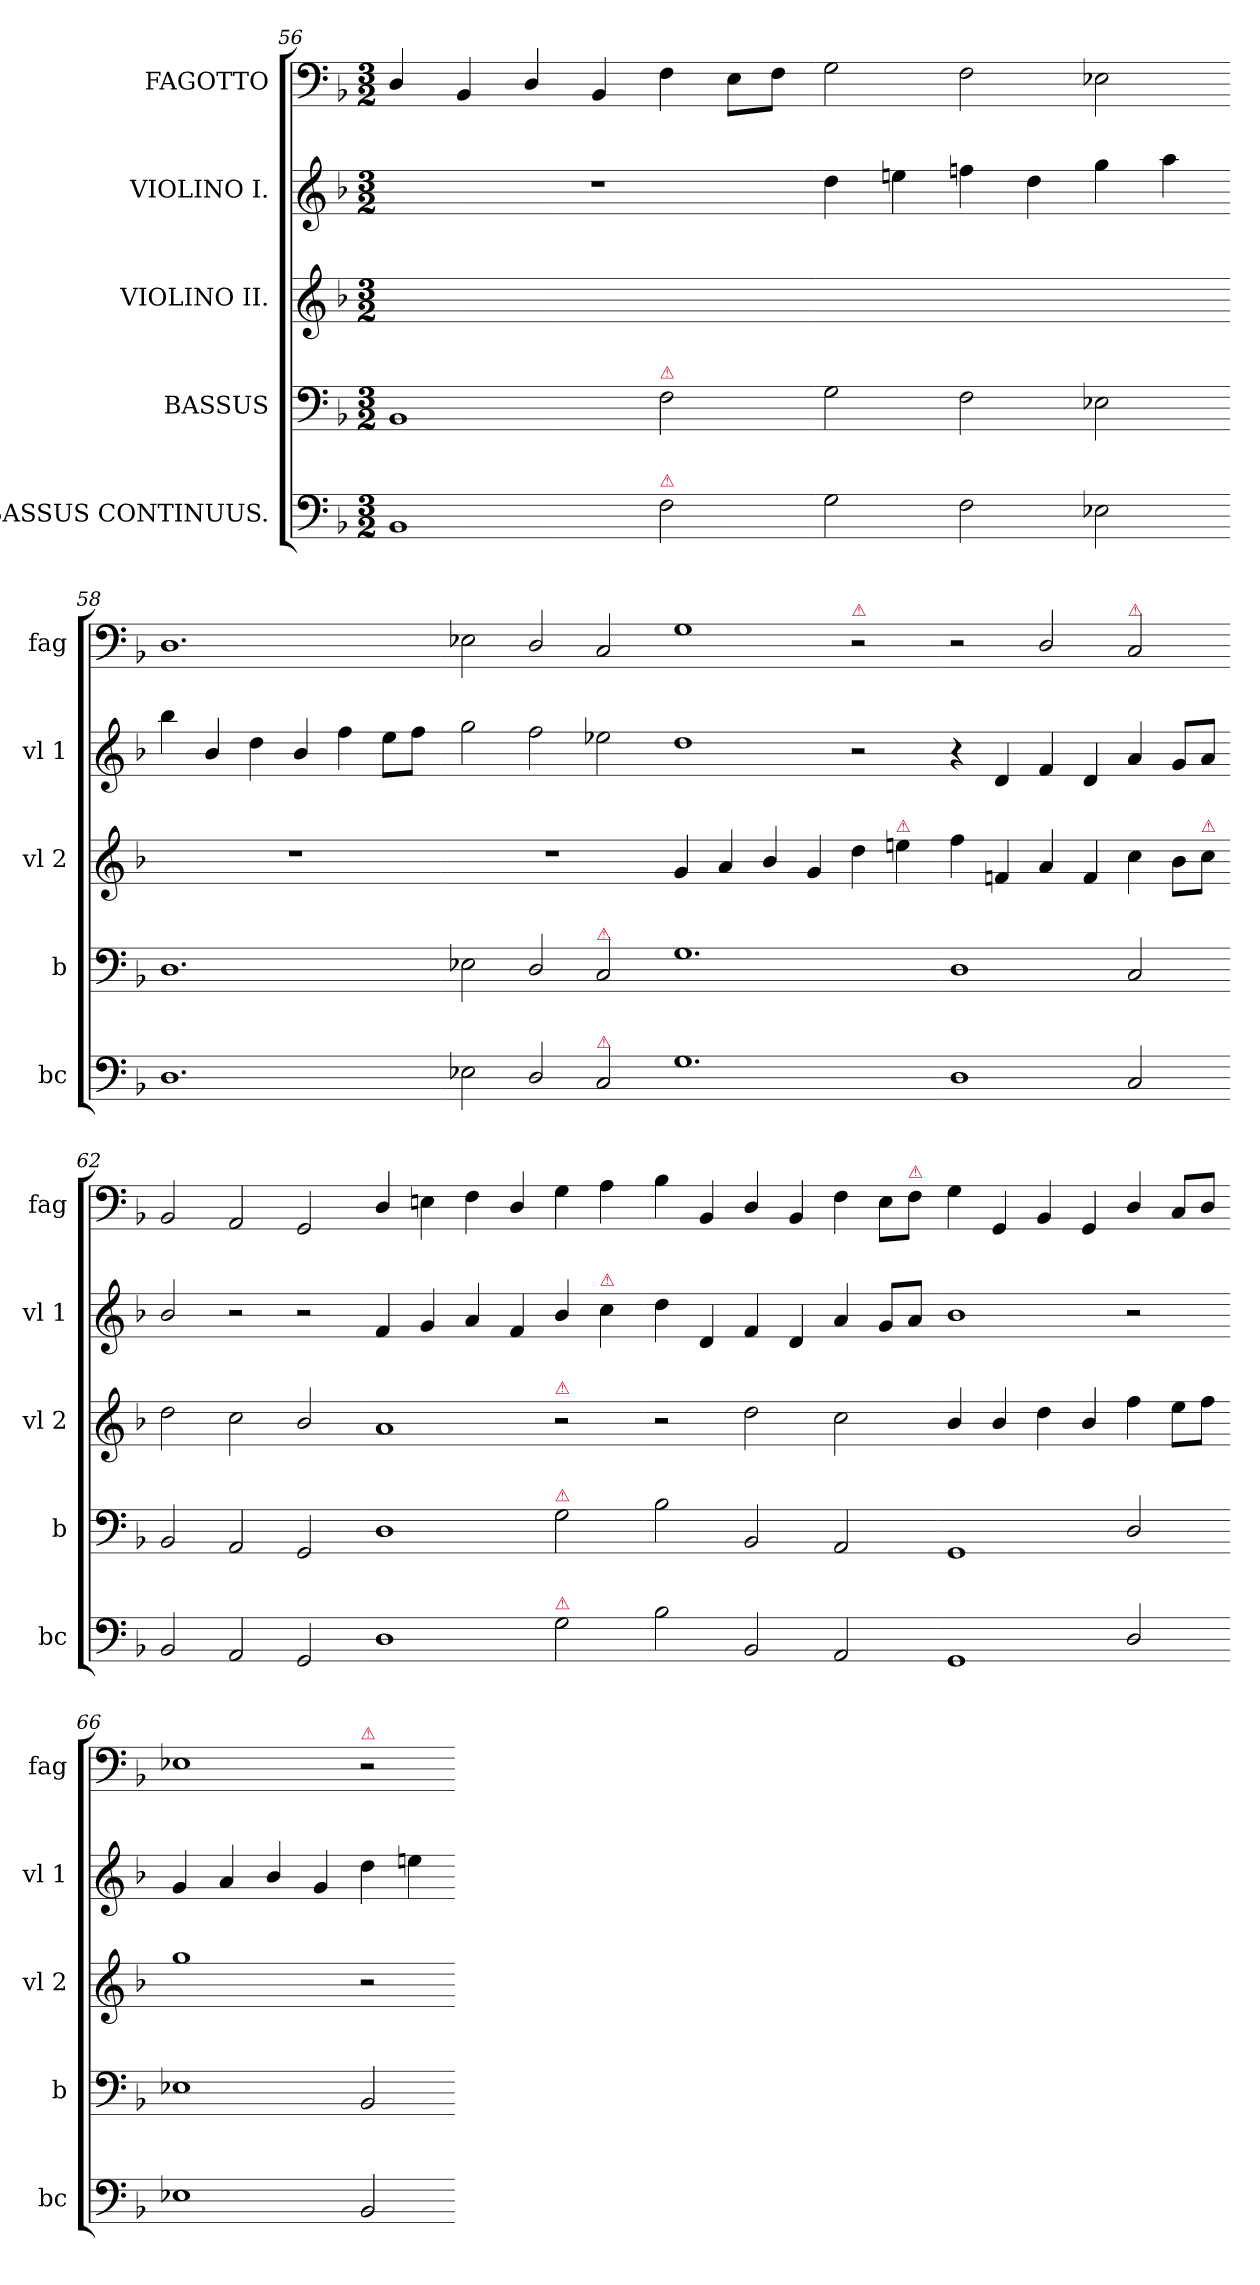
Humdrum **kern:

**kern	**kern	**kern	**kern	**kern
*part5	*part4	*part3	*part2	*part1
*staff5	*staff4	*staff3	*staff2	*staff1
*I"BASSUS CONTINUUS.	*I"BASSUS	*I"VIOLINO II.	*I"VIOLINO I.	*I"FAGOTTO
*I'bc	*I'b	*I'vl 2	*I'vl 1	*I'fag
*clefF4	*clefF4	*clefG2	*clefG2	*clefF4
*k[b-]	*k[b-]	*k[b-]	*k[b-]	*k[b-]
*M3/2	*M3/2	*M3/2	*M3/2	*M3/2
=56	=56	=56	=56	=56
1BB-	1BB-	1.ryy	1.r	4D/
.	.	.	.	4BB-/
.	.	.	.	4D/
.	.	.	.	4BB-/
!	!LO:TX:a:color=crimson:t=⚠	!	!	!
!LO:TX:a:color=crimson:t=⚠	!	!	!	!
2F\	2F\	.	.	4F\
.	.	.	.	8E\L
.	.	.	.	8F\J
=57-	=57-	=57-	=57-	=57-
2G\	2G\	1.ryy	4dd\	2G\
.	.	.	4een\	.
2F\	2F\	.	4ffn\	2F\
.	.	.	4dd\	.
2E-X\	2E-X\	.	4gg\	2E-X\
.	.	.	4aa\	.
=58-	=58-	=58-	=58-	=58-
1.D	1.D	1.r	4bb-\	1.D
.	.	.	4b-/	.
.	.	.	4dd\	.
.	.	.	4b-/	.
.	.	.	4ff\	.
.	.	.	8ee\L	.
.	.	.	8ff\J	.
=59-	=59-	=59-	=59-	=59-
2E-X\	2E-X\	1.r	2gg\	2E-X\
2D/	2D/	.	2ff\	2D/
!	!LO:TX:a:color=crimson:t=⚠	!	!	!
!LO:TX:a:color=crimson:t=⚠	!	!	!	!
2C/	2C/	.	2ee-X\	2C/
=60-	=60-	=60-	=60-	=60-
1.G	1.G	4g/	1dd	1G
.	.	4a/	.	.
.	.	4b-/	.	.
.	.	4g/	.	.
!	!	!	!	!LO:TX:a:color=crimson:t=⚠
.	.	4dd\	2r	2r
!	!	!LO:TX:a:color=crimson:t=⚠	!	!
.	.	4een\	.	.
=61-	=61-	=61-	=61-	=61-
1D	1D	4ff\	4r	2r
.	.	4fn/	4d/	.
.	.	4a/	4f/	2D/
.	.	4f/	4d/	.
!	!	!	!	!LO:TX:a:color=crimson:t=⚠
2C/	2C/	4cc\	4a/	2C/
.	.	8b-\L	8g/L	.
!	!	!LO:TX:a:color=crimson:t=⚠	!	!
.	.	8cc\J	8a/J	.
=62-	=62-	=62-	=62-	=62-
2BB-/	2BB-/	2dd\	2b-/	2BB-/
2AA/	2AA/	2cc\	2r	2AA/
2GG/	2GG/	2b-/	2r	2GG/
=63-	=63-	=63-	=63-	=63-
1D	1D	1a	4f/	4D/
.	.	.	4g/	4En\
.	.	.	4a/	4F\
.	.	.	4f/	4D/
!	!	!LO:TX:a:color=crimson:t=⚠	!	!
!	!LO:TX:a:color=crimson:t=⚠	!	!	!
!LO:TX:a:color=crimson:t=⚠	!	!	!	!
2G\	2G\	2r	4b-/	4G\
!	!	!	!LO:TX:a:color=crimson:t=⚠	!
.	.	.	4cc\	4A\
=64-	=64-	=64-	=64-	=64-
2B-\	2B-\	2r	4dd\	4B-\
.	.	.	4d/	4BB-/
2BB-/	2BB-/	2dd\	4f/	4D/
.	.	.	4d/	4BB-/
2AA/	2AA/	2cc\	4a/	4F\
.	.	.	8g/L	8E\L
!	!	!	!	!LO:TX:a:color=crimson:t=⚠
.	.	.	8a/J	8F\J
=65-	=65-	=65-	=65-	=65-
1GG	1GG	4b-/	1b-	4G\
.	.	4b-/	.	4GG/
.	.	4dd\	.	4BB-/
.	.	4b-/	.	4GG/
2D/	2D/	4ff\	2r	4D/
.	.	8ee\L	.	8C/L
.	.	8ff\J	.	8D/J
=66-	=66-	=66-	=66-	=66-
1E-X	1E-X	1gg	4g/	1E-X
.	.	.	4a/	.
.	.	.	4b-/	.
.	.	.	4g/	.
!	!	!	!	!LO:TX:a:color=crimson:t=⚠
2BB-/	2BB-/	2r	4dd\	2r
.	.	.	4een\	.
=-	=-	=-	=-	=-
*-	*-	*-	*-	*-
